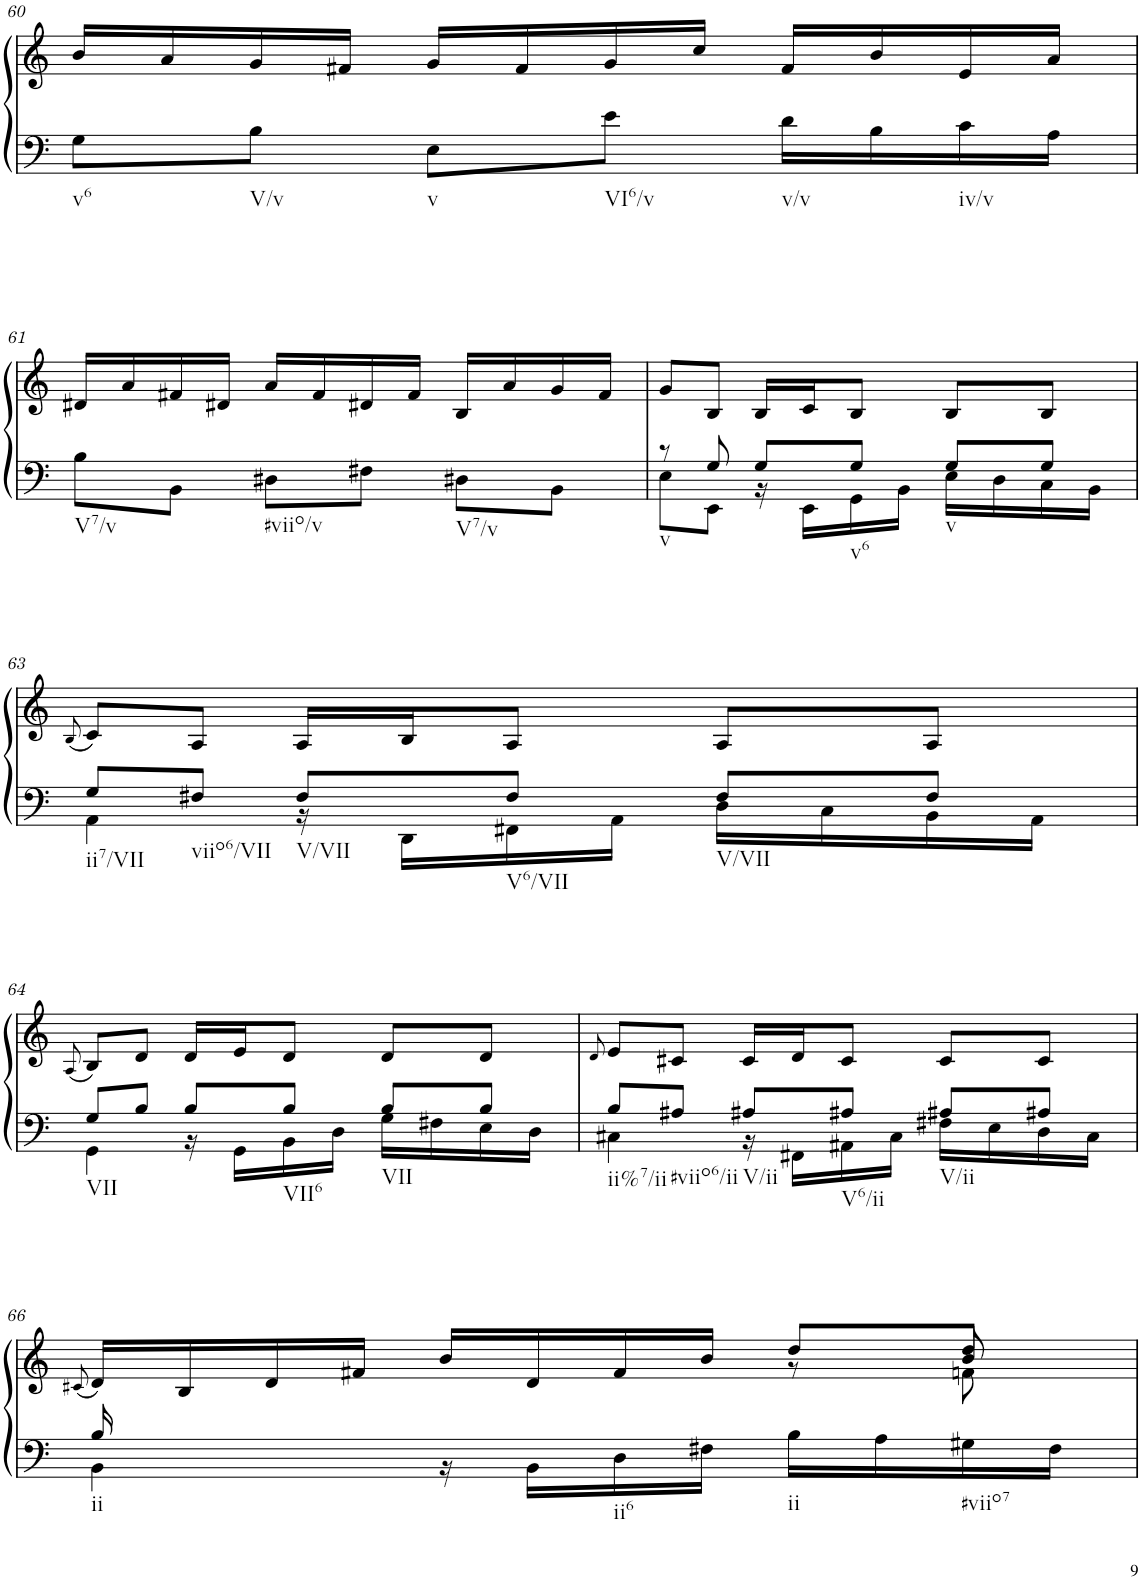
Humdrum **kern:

**kern	**kern
*part1	*part1
*staff2	*staff1
*I"Klavier linke Hand	*
!!LO:PB:g=z
*clefF4	*clefG2
*k[]	*k[]
*M3/4	*M3/4
=60	=60
!LO:TX:b:t=v6	!
8G\L	16b/LL
.	16a/
!LO:TX:b:t=V/v	!
8B\J	16g/
.	16f#X/JJ
!LO:TX:b:t=v	!
8E\L	16g/LL
.	16f#/
!LO:TX:b:t=VI6/v	!
8e\J	16g/
.	16cc/JJ
!LO:TX:b:t=v/v	!
16d\LL	16f#/LL
16B\	16b/
!LO:TX:b:t=iv/v	!
16c\	16e/
16A\JJ	16a/JJ
!!LO:LB:g=z
=61	=61
*^	*
!LO:TX:b:t=V7/v	!	!
!LO:TX:b:t=#viio/v	!	!
!LO:TX:b:t=V7/v	!	!
2.ryy	8B\L	16d#X/LL
.	.	16a/
.	8BB\J	16f#X/
.	.	16d#X/JJ
.	8D#X\L	16a/LL
.	.	16f#/
.	8F#X\J	16d#X/
.	.	16f#/JJ
.	8D#X\L	16B/LL
.	.	16a/
.	8BB\J	16g/
.	.	16f#/JJ
=62	=62	=62
!LO:TX:b:t=v	!	!
8r	8E\L	8g/L
8G/	8EE\J	8B/J
8G/L	16r	16B/LL
.	16EE\LL	16c/J
!LO:TX:b:t=v6	!	!
8G/J	16GG\	8B/J
.	16BB\JJ	.
!LO:TX:b:t=v	!	!
8G/L	16E\LL	8B/L
.	16D\	.
8G/J	16C\	8B/J
.	16BB\JJ	.
!!LO:LB:g=z
=63	=63	=63
.	.	(8qB/
!LO:TX:b:t=ii7/VII	!	!
8G/L	4AA\	8c/L)
!LO:TX:b:t=viio6/VII	!	!
8F#X/J	.	8A/J
!LO:TX:b:t=V/VII	!	!
8F#/L	16r	16A/LL
.	16DD\LL	16B/J
!LO:TX:b:t=V6/VII	!	!
8F#/J	16FF#X\	8A/J
.	16AA\JJ	.
!LO:TX:b:t=V/VII	!	!
8F#/L	16D\LL	8A/L
.	16C\	.
8F#/J	16BB\	8A/J
.	16AA\JJ	.
!!LO:LB:g=z
=64	=64	=64
.	.	(8qA/
!LO:TX:b:t=VII	!	!
8G/L	4GG\	8B/L)
8B/J	.	8d/J
8B/L	16r	16d/LL
.	16GG\LL	16e/J
!LO:TX:b:t=VII6	!	!
8B/J	16BB\	8d/J
.	16D\JJ	.
!LO:TX:b:t=VII	!	!
8B/L	16G\LL	8d/L
.	16F#X\	.
8B/J	16E\	8d/J
.	16D\JJ	.
=65	=65	=65
.	.	8qd/
!LO:TX:b:t=ii%7/ii	!	!
8B/L	4C#X\	8e/L
!LO:TX:b:t=#viio6/ii	!	!
8A#X/J	.	8c#X/J
!LO:TX:b:t=V/ii	!	!
8A#X/L	16r	16c#/LL
.	16FF#X\LL	16d/J
!LO:TX:b:t=V6/ii	!	!
8A#X/J	16AA#X\	8c#/J
.	16C#\JJ	.
!LO:TX:b:t=V/ii	!	!
8A#X/L	16F#X\LL	8c#/L
.	16E\	.
8A#X/J	16D\	8c#/J
.	16C#\JJ	.
!!LO:LB:g=z
=66	=66	=66
.	.	(8qc#X/
*	*	*^
*	*	*	*^
!LO:TX:b:t=ii	!	!	!	!
16B/	4BB\	16d/LL)	2ryy	8ryy
!LO:TX:b:t=ii6	!	!	!	!
!LO:TX:b:t=ii	!	!	!	!
2ryy	.	16B/	.	.
*	*	*	*v	*v
.	.	16d/	.
.	.	16f#X/JJ	.
.	16r	16b/LL	.
.	16BB\LL	16d/	.
.	16D\	16f#/	.
.	16F#X\JJ	16b/JJ	.
.	16B\LL	8dd/L	8r
16ryy	16A\	.	.
*	*	*	*^
!LO:TX:b:t=#viio7	!	!	!	!
16ryy	16G#X\	8dd/J	8fn\	8b/
16ryy	16F#\JJ	.	.	.
*v	*v	*	*	*
*	*v	*v	*v
=	=
*-	*-
